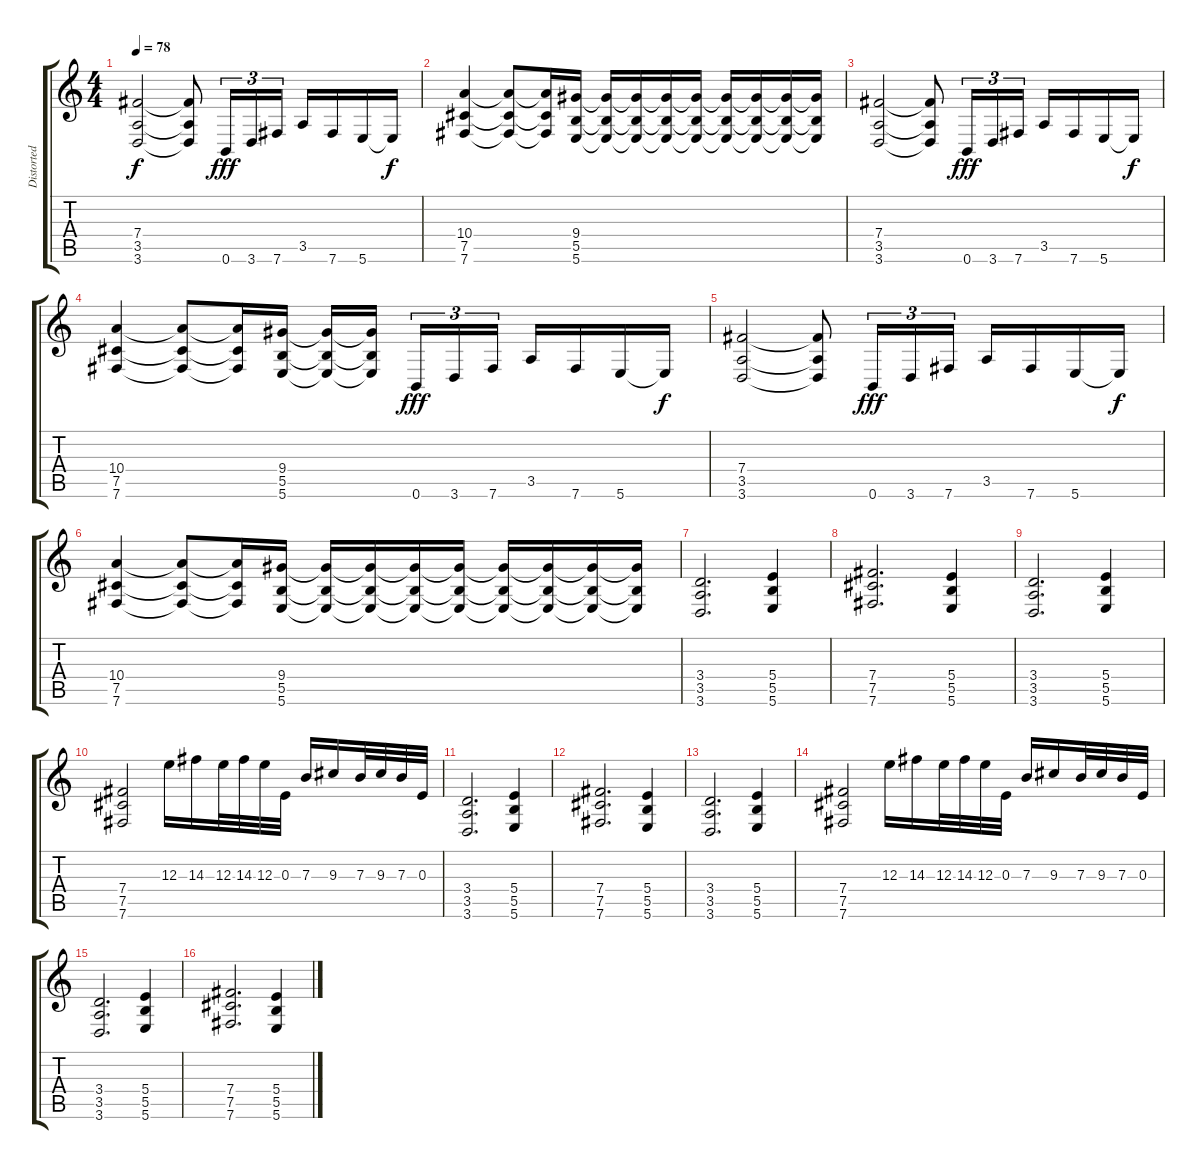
\track ("Distorted Left" "Distorted ") {instrument distortionguitar}
\staff {score tabs}
\tuning (Db4 Ab3 E3 B2 Gb2 B1) {hide}
\ts (4 4)
\tempo 78
\clef g2
\ks c
(7.4 3.5 3.6).2{dy f} (7.4{t} 3.5{t} 3.6{t}).8 0.6.16{tu (3 2) dy fff} 3.6.16{tu (3 2)} 7.6.16{tu (3 2)} 3.5.16 7.6.16 5.6.16 5.6{t}.16{dy f} |
(10.4 7.5 7.6).4 (10.4{t} 7.5{t} 7.6{t}).8 (10.4{t} 7.5{t} 7.6{t}).16 (9.4 5.5 5.6).16 (9.4{t} 5.5{t} 5.6{t}).16 (9.4{t} 5.5{t} 5.6{t}).16 (9.4{t} 5.5{t} 5.6{t}).16 (9.4{t} 5.5{t} 5.6{t}).16 (9.4{t} 5.5{t} 5.6{t}).16 (9.4{t} 5.5{t} 5.6{t}).16 (9.4{t} 5.5{t} 5.6{t}).16 (9.4{t} 5.5{t} 5.6{t}).16 |
(7.4 3.5 3.6).2 (7.4{t} 3.5{t} 3.6{t}).8 0.6.16{tu (3 2) dy fff} 3.6.16{tu (3 2)} 7.6.16{tu (3 2)} 3.5.16 7.6.16 5.6.16 5.6{t}.16{dy f} |
(10.4 7.5 7.6).4 (10.4{t} 7.5{t} 7.6{t}).8 (10.4{t} 7.5{t} 7.6{t}).16 (9.4 5.5 5.6).16 (9.4{t} 5.5{t} 5.6{t}).16 (9.4{t} 5.5{t} 5.6{t}).16 0.6.16{tu (3 2) dy fff} 3.6.16{tu (3 2)} 7.6.16{tu (3 2)} 3.5.16 7.6.16 5.6.16 5.6{t}.16{dy f} |
(7.4 3.5 3.6).2 (7.4{t} 3.5{t} 3.6{t}).8 0.6.16{tu (3 2) dy fff} 3.6.16{tu (3 2)} 7.6.16{tu (3 2)} 3.5.16 7.6.16 5.6.16 5.6{t}.16{dy f} |
(10.4 7.5 7.6).4 (10.4{t} 7.5{t} 7.6{t}).8 (10.4{t} 7.5{t} 7.6{t}).16 (9.4 5.5 5.6).16 (9.4{t} 5.5{t} 5.6{t}).16 (9.4{t} 5.5{t} 5.6{t}).16 (9.4{t} 5.5{t} 5.6{t}).16 (9.4{t} 5.5{t} 5.6{t}).16 (9.4{t} 5.5{t} 5.6{t}).16 (9.4{t} 5.5{t} 5.6{t}).16 (9.4{t} 5.5{t} 5.6{t}).16 (9.4{t} 5.5{t} 5.6{t}).16 |
(3.4 3.5 3.6).2{d} (5.4 5.5 5.6).4 |
(7.4 7.5 7.6).2{d} (5.4 5.5 5.6).4 |
(3.4 3.5 3.6).2{d} (5.4 5.5 5.6).4 |
(7.4 7.5 7.6).2 12.3.16 14.3.16 12.3.32 14.3.32 12.3.32 0.3.32 7.3.16 9.3.16 7.3.32 9.3.32 7.3.32 0.3.32 |
(3.4 3.5 3.6).2{d} (5.4 5.5 5.6).4 |
(7.4 7.5 7.6).2{d} (5.4 5.5 5.6).4 |
(3.4 3.5 3.6).2{d} (5.4 5.5 5.6).4 |
(7.4 7.5 7.6).2 12.3.16 14.3.16 12.3.32 14.3.32 12.3.32 0.3.32 7.3.16 9.3.16 7.3.32 9.3.32 7.3.32 0.3.32 |
(3.4 3.5 3.6).2{d} (5.4 5.5 5.6).4 |
(7.4 7.5 7.6).2{d} (5.4 5.5 5.6).4
